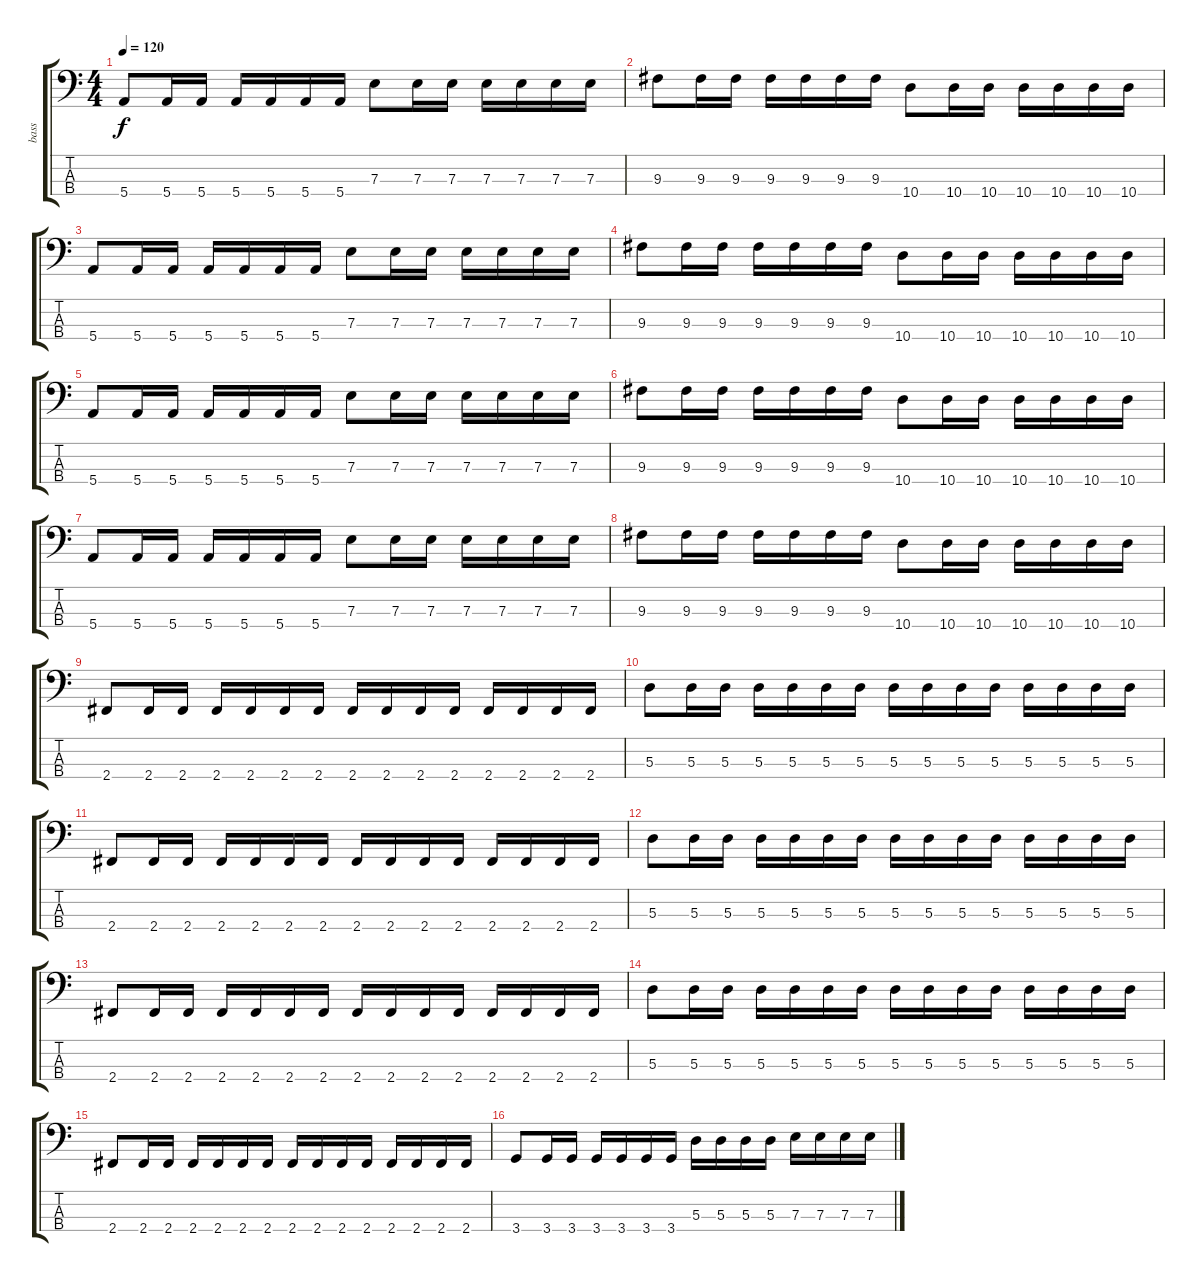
\track ("bass" "bass") {instrument electricbasspick}
\staff {score tabs}
\tuning (G2 D2 A1 E1) {hide}
\ts (4 4)
\tempo 120
\clef f4
\ks c
5.4.8{dy f instrument electricbasspick} 5.4.16 5.4.16 5.4.16 5.4.16 5.4.16 5.4.16 7.3.8 7.3.16 7.3.16 7.3.16 7.3.16 7.3.16 7.3.16 |
9.3.8 9.3.16 9.3.16 9.3.16 9.3.16 9.3.16 9.3.16 10.4.8 10.4.16 10.4.16 10.4.16 10.4.16 10.4.16 10.4.16 |
5.4.8 5.4.16 5.4.16 5.4.16 5.4.16 5.4.16 5.4.16 7.3.8 7.3.16 7.3.16 7.3.16 7.3.16 7.3.16 7.3.16 |
9.3.8 9.3.16 9.3.16 9.3.16 9.3.16 9.3.16 9.3.16 10.4.8 10.4.16 10.4.16 10.4.16 10.4.16 10.4.16 10.4.16 |
5.4.8 5.4.16 5.4.16 5.4.16 5.4.16 5.4.16 5.4.16 7.3.8 7.3.16 7.3.16 7.3.16 7.3.16 7.3.16 7.3.16 |
9.3.8 9.3.16 9.3.16 9.3.16 9.3.16 9.3.16 9.3.16 10.4.8 10.4.16 10.4.16 10.4.16 10.4.16 10.4.16 10.4.16 |
5.4.8 5.4.16 5.4.16 5.4.16 5.4.16 5.4.16 5.4.16 7.3.8 7.3.16 7.3.16 7.3.16 7.3.16 7.3.16 7.3.16 |
9.3.8 9.3.16 9.3.16 9.3.16 9.3.16 9.3.16 9.3.16 10.4.8 10.4.16 10.4.16 10.4.16 10.4.16 10.4.16 10.4.16 |
2.4.8 2.4.16 2.4.16 2.4.16 2.4.16 2.4.16 2.4.16 2.4.16 2.4.16 2.4.16 2.4.16 2.4.16 2.4.16 2.4.16 2.4.16 |
5.3.8 5.3.16 5.3.16 5.3.16 5.3.16 5.3.16 5.3.16 5.3.16 5.3.16 5.3.16 5.3.16 5.3.16 5.3.16 5.3.16 5.3.16 |
2.4.8 2.4.16 2.4.16 2.4.16 2.4.16 2.4.16 2.4.16 2.4.16 2.4.16 2.4.16 2.4.16 2.4.16 2.4.16 2.4.16 2.4.16 |
5.3.8 5.3.16 5.3.16 5.3.16 5.3.16 5.3.16 5.3.16 5.3.16 5.3.16 5.3.16 5.3.16 5.3.16 5.3.16 5.3.16 5.3.16 |
2.4.8 2.4.16 2.4.16 2.4.16 2.4.16 2.4.16 2.4.16 2.4.16 2.4.16 2.4.16 2.4.16 2.4.16 2.4.16 2.4.16 2.4.16 |
5.3.8 5.3.16 5.3.16 5.3.16 5.3.16 5.3.16 5.3.16 5.3.16 5.3.16 5.3.16 5.3.16 5.3.16 5.3.16 5.3.16 5.3.16 |
2.4.8 2.4.16 2.4.16 2.4.16 2.4.16 2.4.16 2.4.16 2.4.16 2.4.16 2.4.16 2.4.16 2.4.16 2.4.16 2.4.16 2.4.16 |
3.4.8 3.4.16 3.4.16 3.4.16 3.4.16 3.4.16 3.4.16 5.3.16 5.3.16 5.3.16 5.3.16 7.3.16 7.3.16 7.3.16 7.3.16
